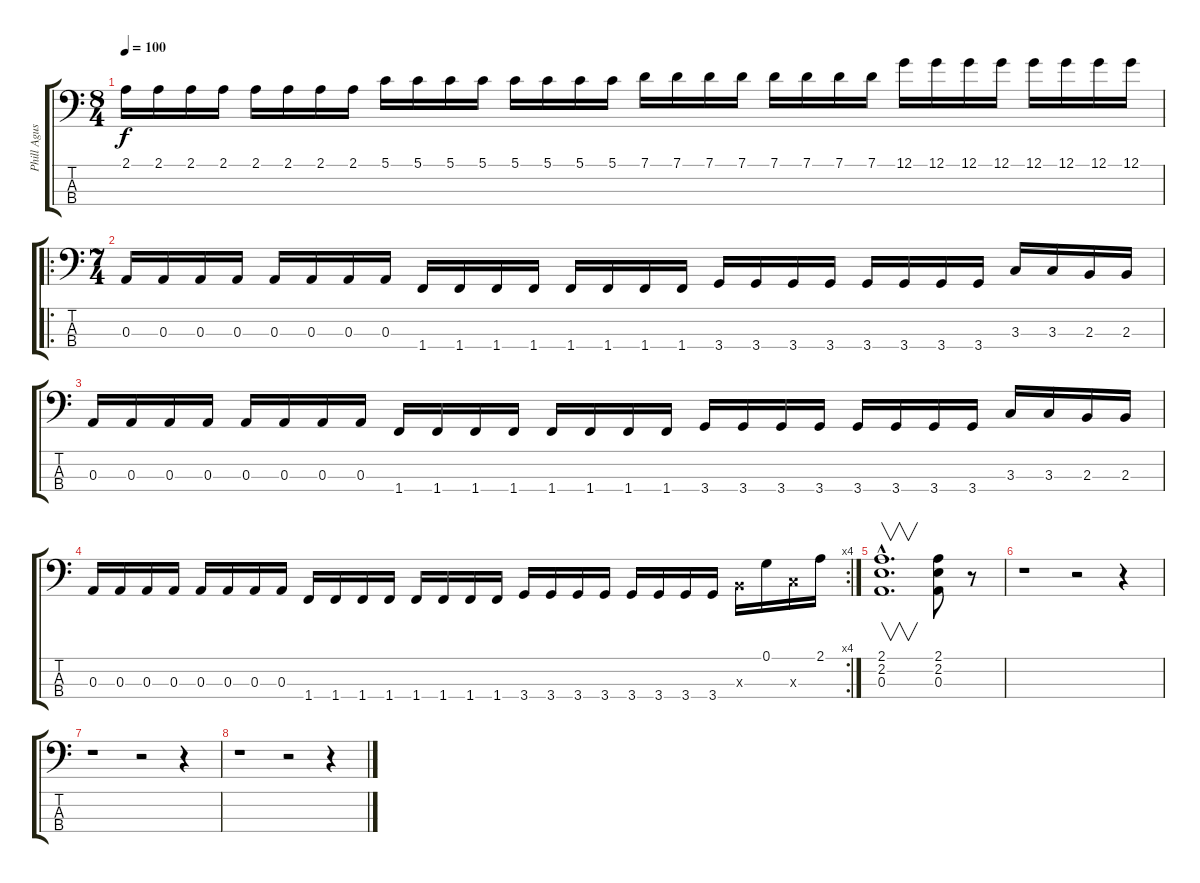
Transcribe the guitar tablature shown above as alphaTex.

\track ("Phill Agus" "Phill Agus") {instrument electricbassfinger}
\staff {score tabs}
\tuning (G2 D2 A1 E1) {hide}
\ts (8 4)
\tempo 100
\clef f4
\ks c
2.1.16{dy f} 2.1.16 2.1.16 2.1.16 2.1.16 2.1.16 2.1.16 2.1.16 5.1.16 5.1.16 5.1.16 5.1.16 5.1.16 5.1.16 5.1.16 5.1.16 7.1.16 7.1.16 7.1.16 7.1.16 7.1.16 7.1.16 7.1.16 7.1.16 12.1.16 12.1.16 12.1.16 12.1.16 12.1.16 12.1.16 12.1.16 12.1.16 |
\ro
\ts (7 4)
0.3.16 0.3.16 0.3.16 0.3.16 0.3.16 0.3.16 0.3.16 0.3.16 1.4.16 1.4.16 1.4.16 1.4.16 1.4.16 1.4.16 1.4.16 1.4.16 3.4.16 3.4.16 3.4.16 3.4.16 3.4.16 3.4.16 3.4.16 3.4.16 3.3.16 3.3.16 2.3.16 2.3.16 |
0.3.16 0.3.16 0.3.16 0.3.16 0.3.16 0.3.16 0.3.16 0.3.16 1.4.16 1.4.16 1.4.16 1.4.16 1.4.16 1.4.16 1.4.16 1.4.16 3.4.16 3.4.16 3.4.16 3.4.16 3.4.16 3.4.16 3.4.16 3.4.16 3.3.16 3.3.16 2.3.16 2.3.16 |
\rc 4
0.3.16 0.3.16 0.3.16 0.3.16 0.3.16 0.3.16 0.3.16 0.3.16 1.4.16 1.4.16 1.4.16 1.4.16 1.4.16 1.4.16 1.4.16 1.4.16 3.4.16 3.4.16 3.4.16 3.4.16 3.4.16 3.4.16 3.4.16 3.4.16 2.3{x}.16 0.1.16 3.3{x}.16 2.1.16 |
(2.1{hac} 2.2{hac} 0.3{hac}).1{v d} (2.1 2.2 0.3).8 r.8 |
r.1 r.2 r.4 |
r.1 r.2 r.4 |
r.1 r.2 r.4
